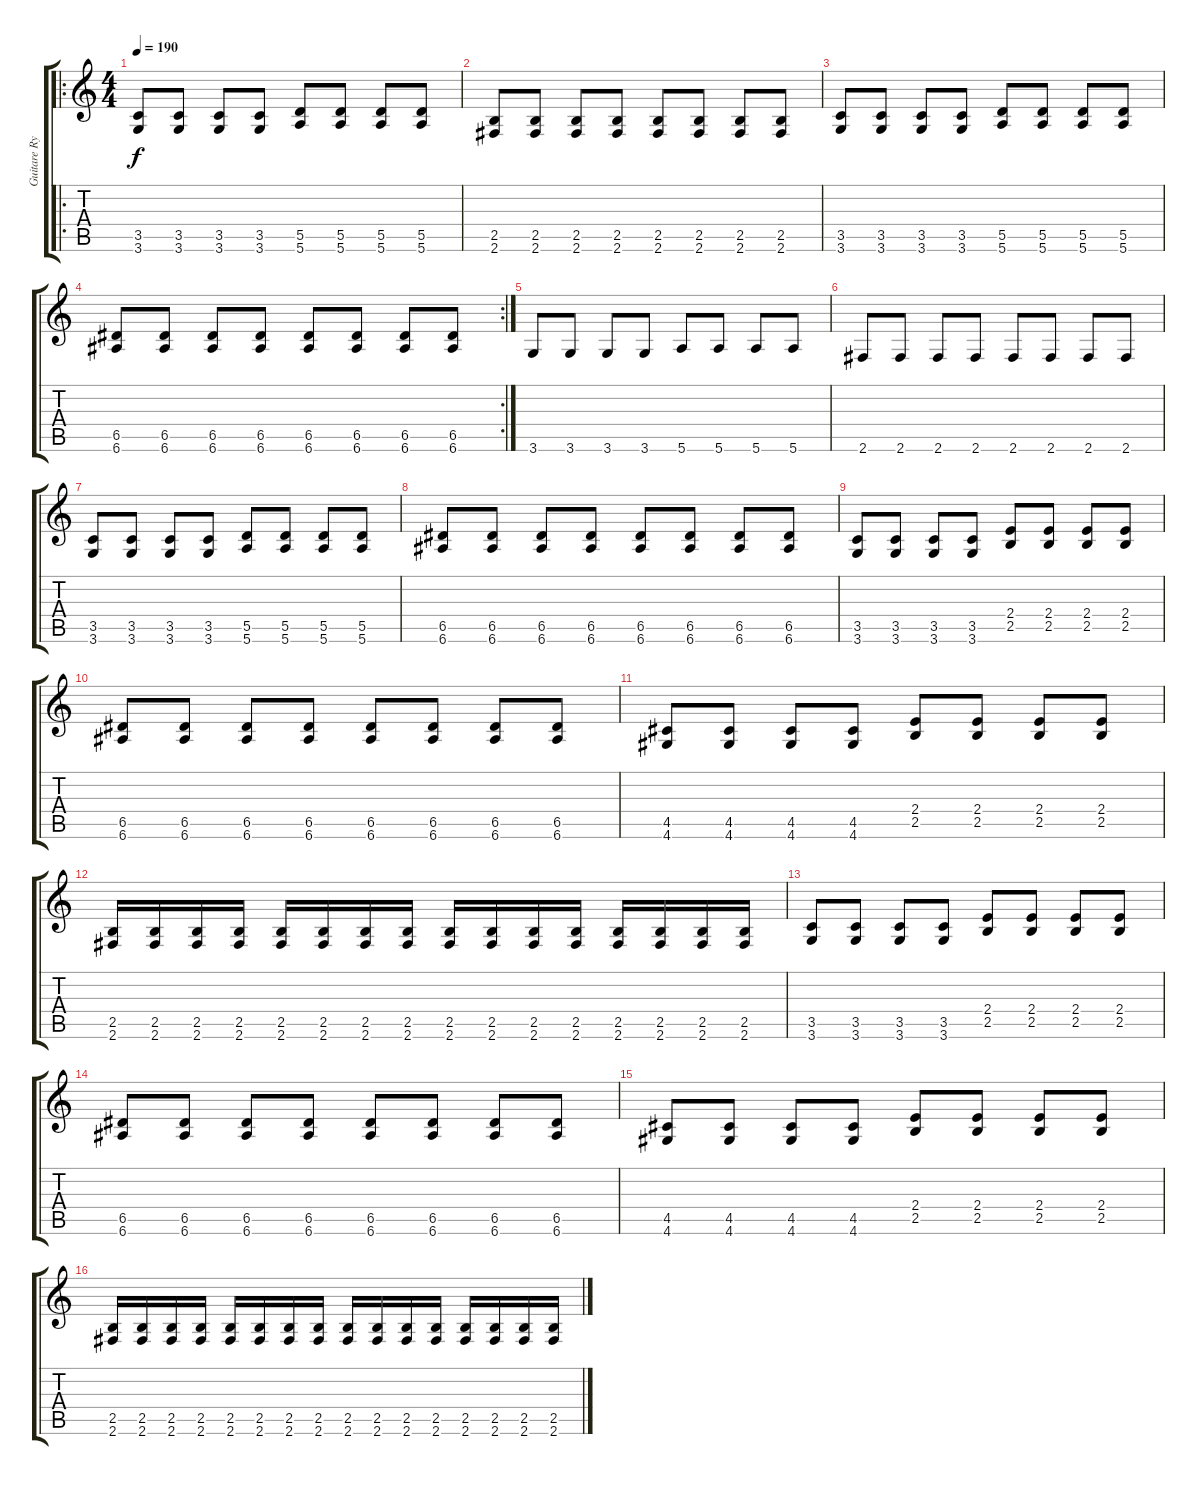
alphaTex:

\track ("Guitare Rythmique" "Guitare Ry") {instrument distortionguitar}
\staff {score tabs}
\tuning (E4 B3 G3 D3 A2 E2) {hide}
\ro
\ts (4 4)
\tempo 190
\clef g2
\ks c
(3.5 3.6).8{dy f instrument distortionguitar} (3.5 3.6).8 (3.5 3.6).8 (3.5 3.6).8 (5.5 5.6).8 (5.5 5.6).8 (5.5 5.6).8 (5.5 5.6).8 |
(2.5 2.6).8 (2.5 2.6).8 (2.5 2.6).8 (2.5 2.6).8 (2.5 2.6).8 (2.5 2.6).8 (2.5 2.6).8 (2.5 2.6).8 |
(3.5 3.6).8 (3.5 3.6).8 (3.5 3.6).8 (3.5 3.6).8 (5.5 5.6).8 (5.5 5.6).8 (5.5 5.6).8 (5.5 5.6).8 |
\rc 2
(6.5 6.6).8 (6.5 6.6).8 (6.5 6.6).8 (6.5 6.6).8 (6.5 6.6).8 (6.5 6.6).8 (6.5 6.6).8 (6.5 6.6).8 |
3.6.8 3.6.8 3.6.8 3.6.8 5.6.8 5.6.8 5.6.8 5.6.8 |
2.6.8 2.6.8 2.6.8 2.6.8 2.6.8 2.6.8 2.6.8 2.6.8 |
(3.5 3.6).8 (3.5 3.6).8 (3.5 3.6).8 (3.5 3.6).8 (5.5 5.6).8 (5.5 5.6).8 (5.5 5.6).8 (5.5 5.6).8 |
(6.5 6.6).8 (6.5 6.6).8 (6.5 6.6).8 (6.5 6.6).8 (6.5 6.6).8 (6.5 6.6).8 (6.5 6.6).8 (6.5 6.6).8 |
(3.5 3.6).8 (3.5 3.6).8 (3.5 3.6).8 (3.5 3.6).8 (2.4 2.5).8 (2.4 2.5).8 (2.4 2.5).8 (2.4 2.5).8 |
(6.5 6.6).8 (6.5 6.6).8 (6.5 6.6).8 (6.5 6.6).8 (6.5 6.6).8 (6.5 6.6).8 (6.5 6.6).8 (6.5 6.6).8 |
(4.5 4.6).8 (4.5 4.6).8 (4.5 4.6).8 (4.5 4.6).8 (2.4 2.5).8 (2.4 2.5).8 (2.4 2.5).8 (2.4 2.5).8 |
(2.5 2.6).16 (2.5 2.6).16 (2.5 2.6).16 (2.5 2.6).16 (2.5 2.6).16 (2.5 2.6).16 (2.5 2.6).16 (2.5 2.6).16 (2.5 2.6).16 (2.5 2.6).16 (2.5 2.6).16 (2.5 2.6).16 (2.5 2.6).16 (2.5 2.6).16 (2.5 2.6).16 (2.5 2.6).16 |
(3.5 3.6).8 (3.5 3.6).8 (3.5 3.6).8 (3.5 3.6).8 (2.4 2.5).8 (2.4 2.5).8 (2.4 2.5).8 (2.4 2.5).8 |
(6.5 6.6).8 (6.5 6.6).8 (6.5 6.6).8 (6.5 6.6).8 (6.5 6.6).8 (6.5 6.6).8 (6.5 6.6).8 (6.5 6.6).8 |
(4.5 4.6).8 (4.5 4.6).8 (4.5 4.6).8 (4.5 4.6).8 (2.4 2.5).8 (2.4 2.5).8 (2.4 2.5).8 (2.4 2.5).8 |
(2.5 2.6).16 (2.5 2.6).16 (2.5 2.6).16 (2.5 2.6).16 (2.5 2.6).16 (2.5 2.6).16 (2.5 2.6).16 (2.5 2.6).16 (2.5 2.6).16 (2.5 2.6).16 (2.5 2.6).16 (2.5 2.6).16 (2.5 2.6).16 (2.5 2.6).16 (2.5 2.6).16 (2.5 2.6).16
